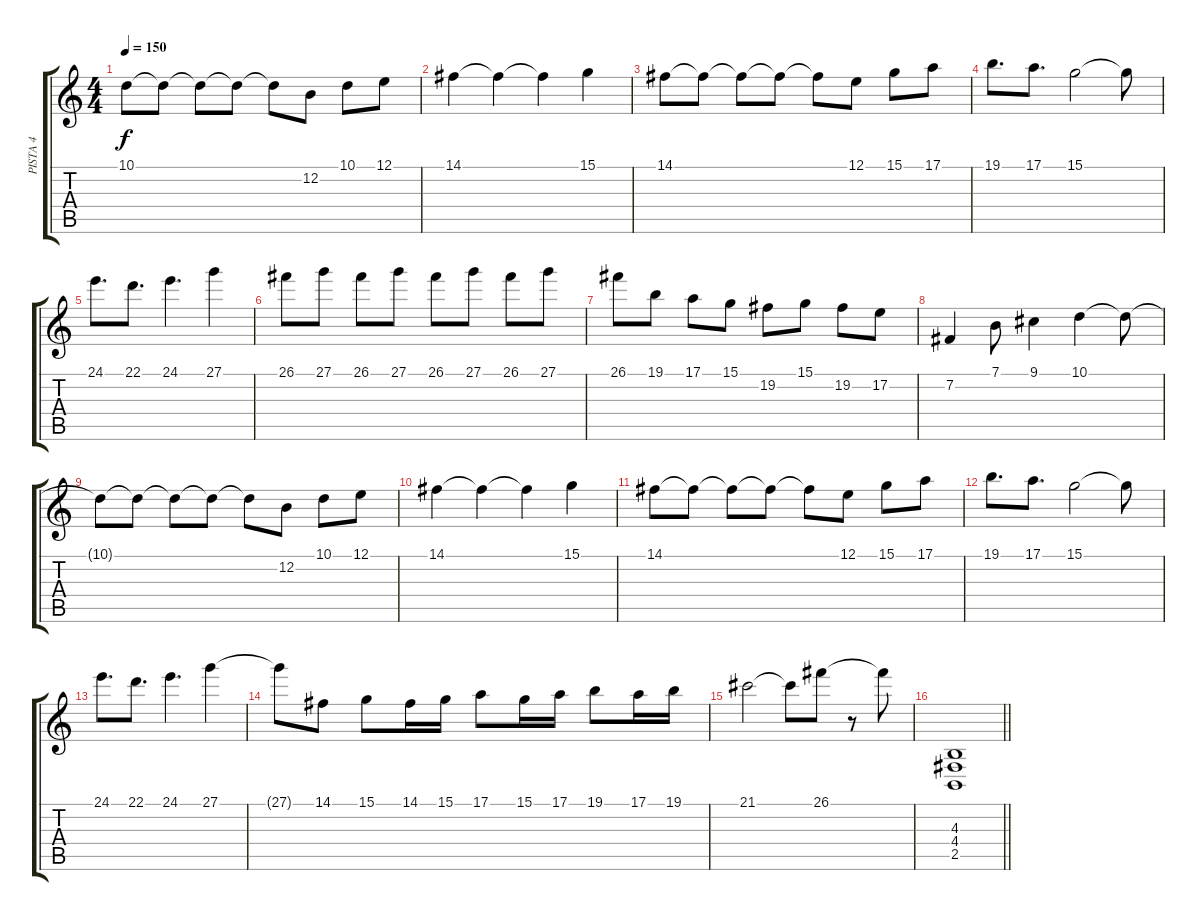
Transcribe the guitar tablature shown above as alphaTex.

\track ("PISTA 4" "PISTA 4") {instrument stringensemble1}
\staff {score tabs}
\tuning (E4 B3 G3 D3 A2 E2) {hide}
\ts (4 4)
\tempo 150
\clef g2
\ks c
10.1{t}.8{dy f} 10.1{t}.8 10.1{t}.8 10.1{t}.8 10.1{t}.8 12.2.8 10.1.8 12.1.8 |
14.1.4 14.1{t}.4 14.1{t}.4 15.1.4 |
14.1.8 14.1{t}.8 14.1{t}.8 14.1{t}.8 14.1{t}.8 12.1.8 15.1.8 17.1.8 |
19.1.8{d} 17.1.8{d} 15.1.2 15.1{t}.8 |
24.1.8{d} 22.1.8{d} 24.1.4{d} 27.1.4 |
26.1.8 27.1.8 26.1.8 27.1.8 26.1.8 27.1.8 26.1.8 27.1.8 |
26.1.8 19.1.8 17.1.8 15.1.8 19.2.8 15.1.8 19.2.8 17.2.8 |
7.2.4 7.1.8 9.1.4 10.1.4 10.1{t}.8 |
10.1{t}.8 10.1{t}.8 10.1{t}.8 10.1{t}.8 10.1{t}.8 12.2.8 10.1.8 12.1.8 |
14.1.4 14.1{t}.4 14.1{t}.4 15.1.4 |
14.1.8 14.1{t}.8 14.1{t}.8 14.1{t}.8 14.1{t}.8 12.1.8 15.1.8 17.1.8 |
19.1.8{d} 17.1.8{d} 15.1.2 15.1{t}.8 |
24.1.8{d} 22.1.8{d} 24.1.4{d} 27.1.4 |
27.1{t}.8 14.1.8 15.1.8 14.1.16 15.1.16 17.1.8 15.1.16 17.1.16 19.1.8 17.1.16 19.1.16 |
21.1.2 21.1{t}.8 26.1.8 r.8 26.1{t}.8 |
\barLineRight lightlight
(4.3 4.4 2.5).1
